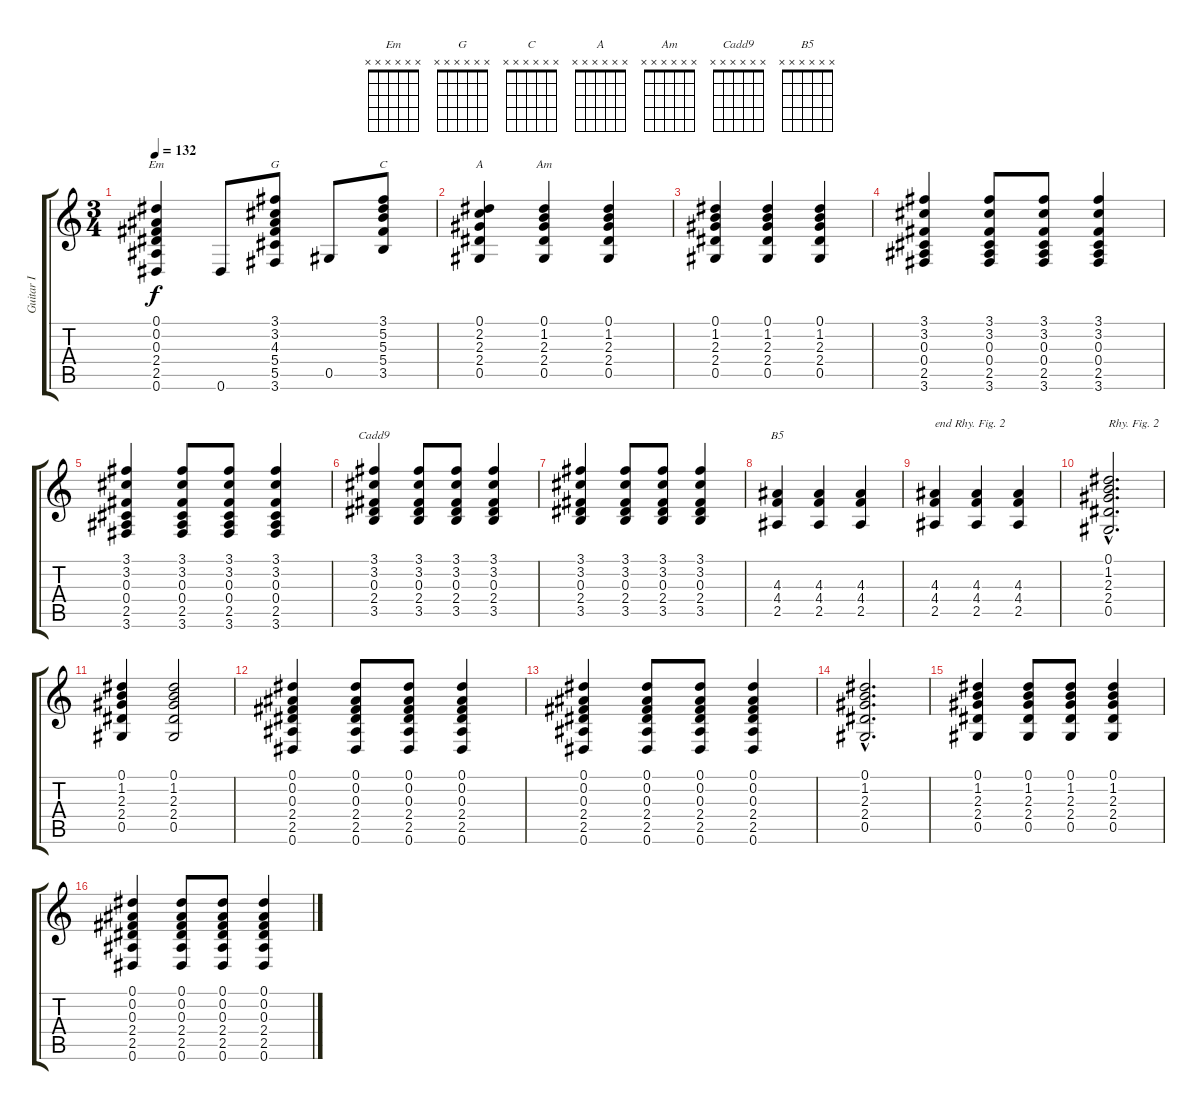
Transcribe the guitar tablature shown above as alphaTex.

\track ("Guitar I" "Guitar I") {instrument electricguitarclean}
\staff {score tabs}
\tuning (Eb4 Bb3 Gb3 Db3 Ab2 Eb2) {hide}
\chord ("Em" x x x x x x) {firstfret 0}
\chord ("G" x x x x x x) {firstfret 0}
\chord ("C" x x x x x x) {firstfret 0}
\chord ("A" x x x x x x) {firstfret 0}
\chord ("Am" x x x x x x) {firstfret 0}
\chord ("Cadd9" x x x x x x) {firstfret 0}
\chord ("B5" x x x x x x) {firstfret 0}
\ts (3 4)
\tempo 132
\clef g2
\ks c
(0.1 0.2 0.3 2.4 2.5 0.6).4{ch "Em" dy f} 0.6.8 (3.1 3.2 4.3 5.4 5.5 3.6).8{ch "G"} 0.5.8 (3.1 5.2 5.3 5.4 3.5).8{ch "C"} |
(0.1 2.2 2.3 2.4 0.5).4{ch "A"} (0.1 1.2 2.3 2.4 0.5).4{ch "Am"} (0.1 1.2 2.3 2.4 0.5).4 |
(0.1 1.2 2.3 2.4 0.5).4 (0.1 1.2 2.3 2.4 0.5).4 (0.1 1.2 2.3 2.4 0.5).4 |
(3.1 3.2 0.3 0.4 2.5 3.6).4 (3.1 3.2 0.3 0.4 2.5 3.6).8 (3.1 3.2 0.3 0.4 2.5 3.6).8 (3.1 3.2 0.3 0.4 2.5 3.6).4 |
(3.1 3.2 0.3 0.4 2.5 3.6).4 (3.1 3.2 0.3 0.4 2.5 3.6).8 (3.1 3.2 0.3 0.4 2.5 3.6).8 (3.1 3.2 0.3 0.4 2.5 3.6).4 |
(3.1 3.2 0.3 2.4 3.5).4{ch "Cadd9"} (3.1 3.2 0.3 2.4 3.5).8 (3.1 3.2 0.3 2.4 3.5).8 (3.1 3.2 0.3 2.4 3.5).4 |
(3.1 3.2 0.3 2.4 3.5).4 (3.1 3.2 0.3 2.4 3.5).8 (3.1 3.2 0.3 2.4 3.5).8 (3.1 3.2 0.3 2.4 3.5).4 |
(4.3 4.4 2.5).4{ch "B5"} (4.3 4.4 2.5).4 (4.3 4.4 2.5).4 |
(4.3 4.4 2.5).4{txt "end Rhy. Fig. 2"} (4.3 4.4 2.5).4 (4.3 4.4 2.5).4 |
(0.1{hac} 1.2{hac} 2.3{hac} 2.4{hac} 0.5{hac}).2{d txt "Rhy. Fig. 2"} |
(0.1 1.2 2.3 2.4 0.5).4 (0.1 1.2 2.3 2.4 0.5).2 |
(0.1 0.2 0.3 2.4 2.5 0.6).4 (0.1 0.2 0.3 2.4 2.5 0.6).8 (0.1 0.2 0.3 2.4 2.5 0.6).8 (0.1 0.2 0.3 2.4 2.5 0.6).4 |
(0.1 0.2 0.3 2.4 2.5 0.6).4 (0.1 0.2 0.3 2.4 2.5 0.6).8 (0.1 0.2 0.3 2.4 2.5 0.6).8 (0.1 0.2 0.3 2.4 2.5 0.6).4 |
(0.1{hac} 1.2{hac} 2.3{hac} 2.4{hac} 0.5{hac}).2{d} |
(0.1 1.2 2.3 2.4 0.5).4 (0.1 1.2 2.3 2.4 0.5).8 (0.1 1.2 2.3 2.4 0.5).8 (0.1 1.2 2.3 2.4 0.5).4 |
(0.1 0.2 0.3 2.4 2.5 0.6).4 (0.1 0.2 0.3 2.4 2.5 0.6).8 (0.1 0.2 0.3 2.4 2.5 0.6).8 (0.1 0.2 0.3 2.4 2.5 0.6).4
